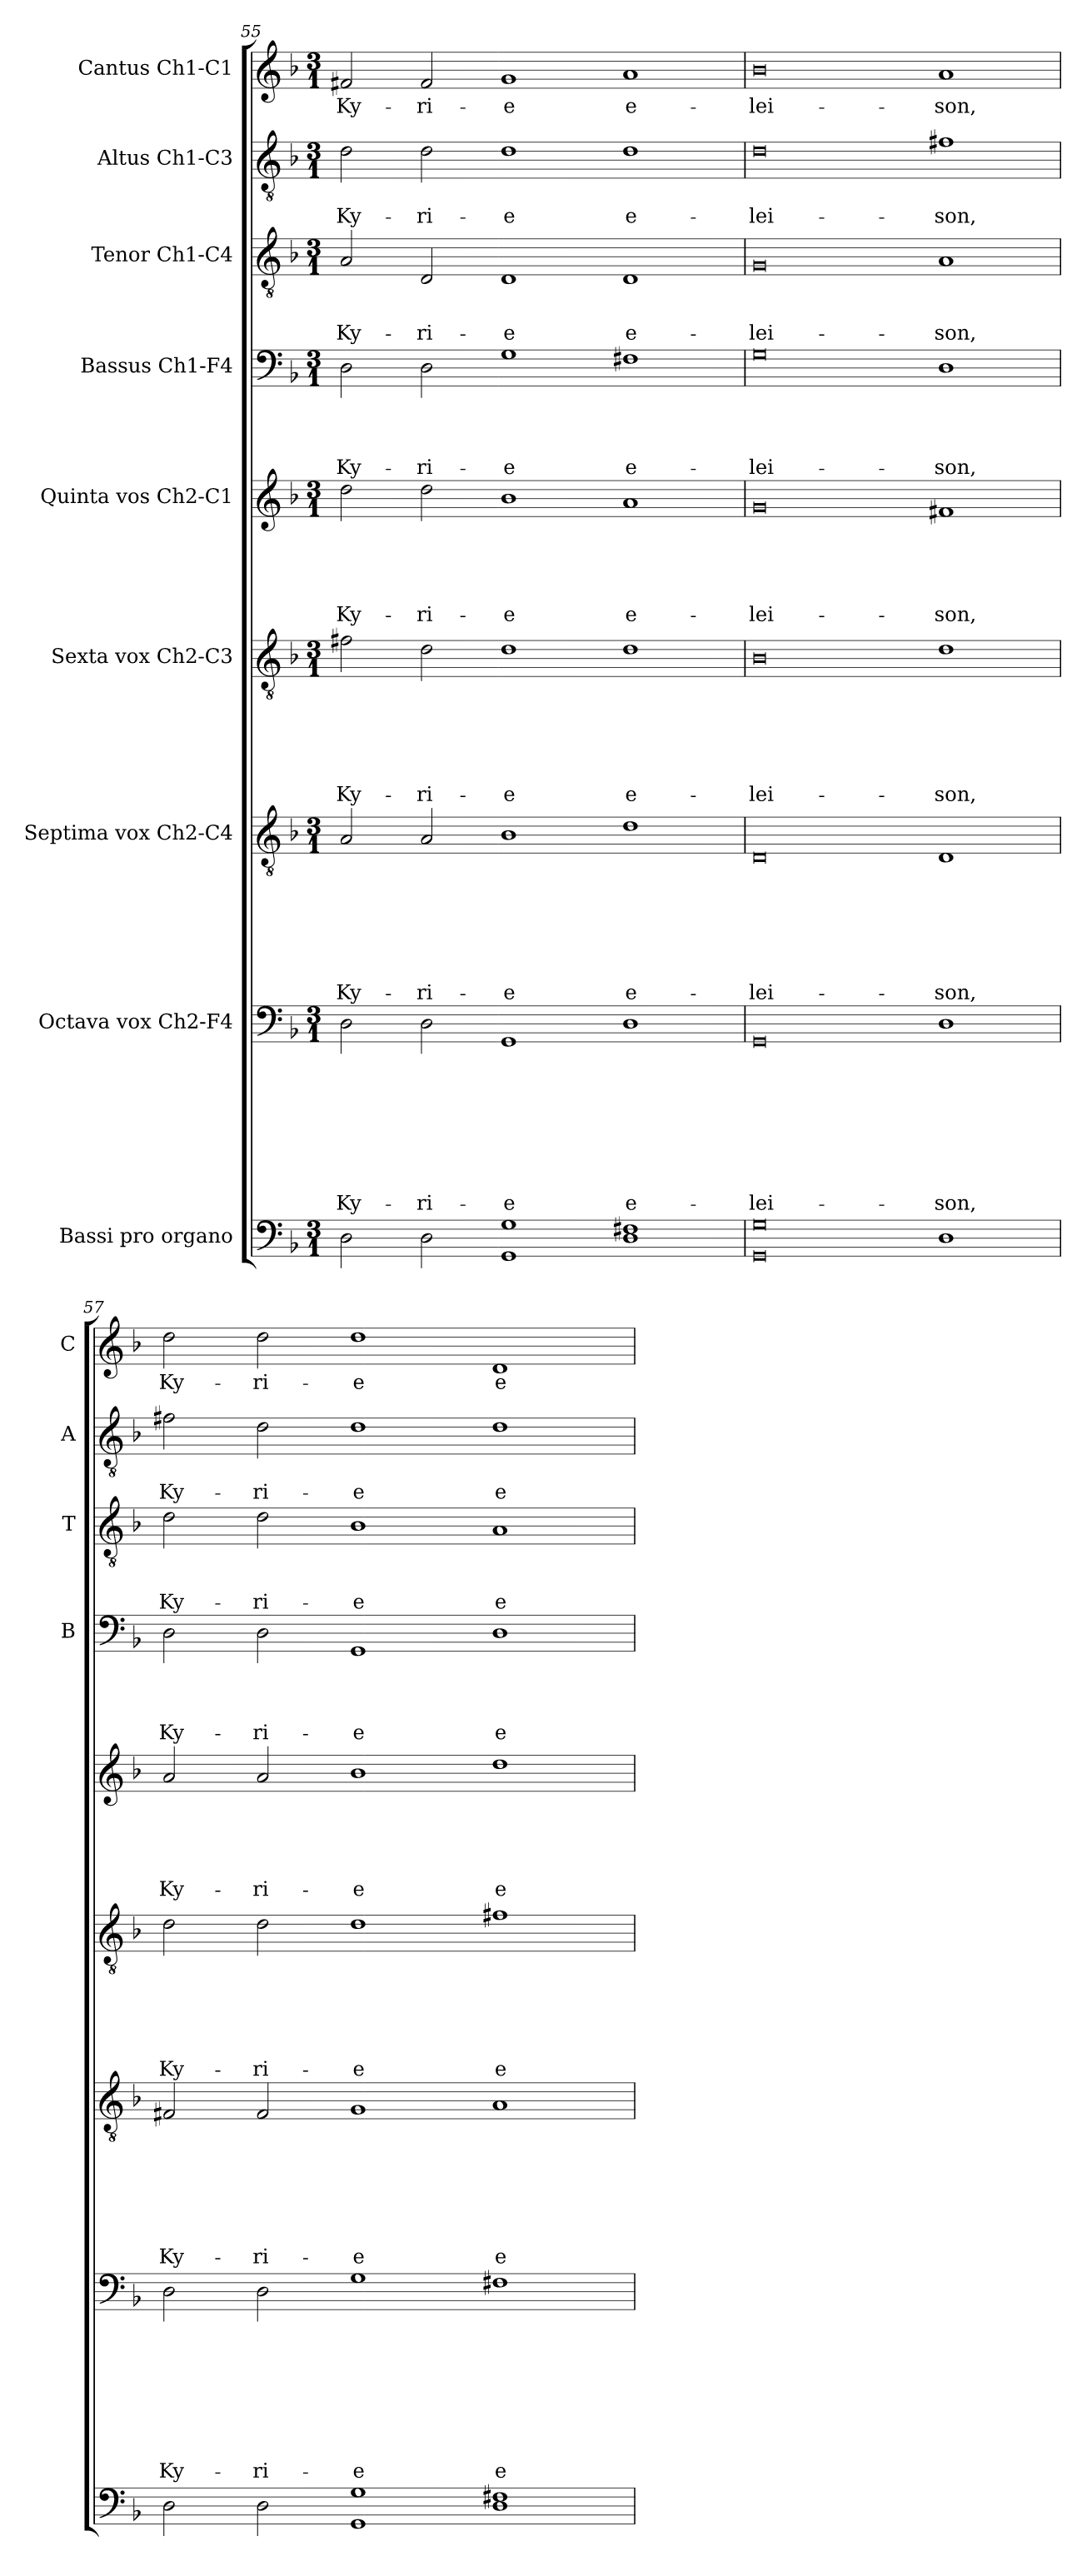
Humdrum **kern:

**kern	**kern	**text	**text	**text	**text	**text	**text	**text	**text	**kern	**text	**text	**text	**text	**text	**text	**text	**kern	**text	**text	**text	**text	**text	**text	**kern	**text	**text	**text	**text	**text	**kern	**text	**text	**text	**text	**kern	**text	**text	**text	**kern	**text	**text	**kern	**text
*part9	*part8	*part8	*part8	*part8	*part8	*part8	*part8	*part8	*part8	*part7	*part7	*part7	*part7	*part7	*part7	*part7	*part7	*part6	*part6	*part6	*part6	*part6	*part6	*part6	*part5	*part5	*part5	*part5	*part5	*part5	*part4	*part4	*part4	*part4	*part4	*part3	*part3	*part3	*part3	*part2	*part2	*part2	*part1	*part1
*staff9	*staff8	*staff8	*staff8	*staff8	*staff8	*staff8	*staff8	*staff8	*staff8	*staff7	*staff7	*staff7	*staff7	*staff7	*staff7	*staff7	*staff7	*staff6	*staff6	*staff6	*staff6	*staff6	*staff6	*staff6	*staff5	*staff5	*staff5	*staff5	*staff5	*staff5	*staff4	*staff4	*staff4	*staff4	*staff4	*staff3	*staff3	*staff3	*staff3	*staff2	*staff2	*staff2	*staff1	*staff1
*I"Bassi pro  organo	*I"Octava vox Ch2-F4	*	*	*	*	*	*	*	*	*I"Septima vox Ch2-C4	*	*	*	*	*	*	*	*I"Sexta vox Ch2-C3	*	*	*	*	*	*	*I"Quinta vos Ch2-C1	*	*	*	*	*	*I"Bassus Ch1-F4	*	*	*	*	*I"Tenor Ch1-C4	*	*	*	*I"Altus Ch1-C3	*	*	*I"Cantus Ch1-C1	*
*	*	*	*	*	*	*	*	*	*	*	*	*	*	*	*	*	*	*	*	*	*	*	*	*	*	*	*	*	*	*	*I'B	*	*	*	*	*I'T	*	*	*	*I'A	*	*	*I'C	*
*clefF4	*clefF4	*	*	*	*	*	*	*	*	*clefGv2	*	*	*	*	*	*	*	*clefGv2	*	*	*	*	*	*	*clefG2	*	*	*	*	*	*clefF4	*	*	*	*	*clefGv2	*	*	*	*clefGv2	*	*	*clefG2	*
*k[b-]	*k[b-]	*	*	*	*	*	*	*	*	*k[b-]	*	*	*	*	*	*	*	*k[b-]	*	*	*	*	*	*	*k[b-]	*	*	*	*	*	*k[b-]	*	*	*	*	*k[b-]	*	*	*	*k[b-]	*	*	*k[b-]	*
*F:	*F:	*	*	*	*	*	*	*	*	*F:	*	*	*	*	*	*	*	*F:	*	*	*	*	*	*	*F:	*	*	*	*	*	*F:	*	*	*	*	*F:	*	*	*	*F:	*	*	*F:	*
*M3/1	*M3/1	*	*	*	*	*	*	*	*	*M3/1	*	*	*	*	*	*	*	*M3/1	*	*	*	*	*	*	*M3/1	*	*	*	*	*	*M3/1	*	*	*	*	*M3/1	*	*	*	*M3/1	*	*	*M3/1	*
=55	=55	=55	=55	=55	=55	=55	=55	=55	=55	=55	=55	=55	=55	=55	=55	=55	=55	=55	=55	=55	=55	=55	=55	=55	=55	=55	=55	=55	=55	=55	=55	=55	=55	=55	=55	=55	=55	=55	=55	=55	=55	=55	=55	=55
!	!	!	!	!	!	!	!	!	!LO:LY:b	!	!	!	!	!	!	!	!LO:LY:b	!	!	!	!	!	!	!LO:LY:b	!	!	!	!	!	!LO:LY:b	!	!	!	!	!LO:LY:b	!	!	!	!LO:LY:b	!	!	!LO:LY:b	!	!LO:LY:b
2D\	2D\	.	.	.	.	.	.	.	Ky-	2A/	.	.	.	.	.	.	Ky-	2f#X\	.	.	.	.	.	Ky-	2dd\	.	.	.	.	Ky-	2D\	.	.	.	Ky-	2A/	.	.	Ky-	2d\	.	Ky-	2f#X/	Ky-
!	!	!	!	!	!	!	!	!	!LO:LY:b	!	!	!	!	!	!	!	!LO:LY:b	!	!	!	!	!	!	!LO:LY:b	!	!	!	!	!	!LO:LY:b	!	!	!	!	!LO:LY:b	!	!	!	!LO:LY:b	!	!	!LO:LY:b	!	!LO:LY:b
2D\	2D\	.	.	.	.	.	.	.	-ri-	2A/	.	.	.	.	.	.	-ri-	2d\	.	.	.	.	.	-ri-	2dd\	.	.	.	.	-ri-	2D\	.	.	.	-ri-	2D/	.	.	-ri-	2d\	.	-ri-	2f#/	-ri-
!	!	!	!	!	!	!	!	!	!LO:LY:b	!	!	!	!	!	!	!	!LO:LY:b	!	!	!	!	!	!	!LO:LY:b	!	!	!	!	!	!LO:LY:b	!	!	!	!	!LO:LY:b	!	!	!	!LO:LY:b	!	!	!LO:LY:b	!	!LO:LY:b
1GG 1G	1GG	.	.	.	.	.	.	.	-e	1B-	.	.	.	.	.	.	-e	1d	.	.	.	.	.	-e	1b-	.	.	.	.	-e	1G	.	.	.	-e	1D	.	.	-e	1d	.	-e	1g	-e
!	!	!	!	!	!	!	!	!	!LO:LY:b	!	!	!	!	!	!	!	!LO:LY:b	!	!	!	!	!	!	!LO:LY:b	!	!	!	!	!	!LO:LY:b	!	!	!	!	!LO:LY:b	!	!	!	!LO:LY:b	!	!	!LO:LY:b	!	!LO:LY:b
1D 1F#X	1D	.	.	.	.	.	.	.	e-	1d	.	.	.	.	.	.	e-	1d	.	.	.	.	.	e-	1a	.	.	.	.	e-	1F#X	.	.	.	e-	1D	.	.	e-	1d	.	e-	1a	e-
!!LO:PB:g=z
=56	=56	=56	=56	=56	=56	=56	=56	=56	=56	=56	=56	=56	=56	=56	=56	=56	=56	=56	=56	=56	=56	=56	=56	=56	=56	=56	=56	=56	=56	=56	=56	=56	=56	=56	=56	=56	=56	=56	=56	=56	=56	=56	=56	=56
!	!	!	!	!	!	!	!	!	!LO:LY:b	!	!	!	!	!	!	!	!LO:LY:b	!	!	!	!	!	!	!LO:LY:b	!	!	!	!	!	!LO:LY:b	!	!	!	!	!LO:LY:b	!	!	!	!LO:LY:b	!	!	!LO:LY:b	!	!LO:LY:b
0GG 0G	0GG	.	.	.	.	.	.	.	-lei-	0D	.	.	.	.	.	.	-lei-	0B-	.	.	.	.	.	-lei-	0g	.	.	.	.	-lei-	0G	.	.	.	-lei-	0G	.	.	-lei-	0d	.	-lei-	0b-	-lei-
!	!	!	!	!	!	!	!	!	!LO:LY:b	!	!	!	!	!	!	!	!LO:LY:b	!	!	!	!	!	!	!LO:LY:b	!	!	!	!	!	!LO:LY:b	!	!	!	!	!LO:LY:b	!	!	!	!LO:LY:b	!	!	!LO:LY:b	!	!LO:LY:b
1D	1D	.	.	.	.	.	.	.	-son,	1D	.	.	.	.	.	.	-son,	1d	.	.	.	.	.	-son,	1f#X	.	.	.	.	-son,	1D	.	.	.	-son,	1A	.	.	-son,	1f#X	.	-son,	1a	-son,
=57	=57	=57	=57	=57	=57	=57	=57	=57	=57	=57	=57	=57	=57	=57	=57	=57	=57	=57	=57	=57	=57	=57	=57	=57	=57	=57	=57	=57	=57	=57	=57	=57	=57	=57	=57	=57	=57	=57	=57	=57	=57	=57	=57	=57
!	!	!	!	!	!	!	!	!	!LO:LY:b	!	!	!	!	!	!	!	!LO:LY:b	!	!	!	!	!	!	!LO:LY:b	!	!	!	!	!	!LO:LY:b	!	!	!	!	!LO:LY:b	!	!	!	!LO:LY:b	!	!	!LO:LY:b	!	!LO:LY:b
2D\	2D\	.	.	.	.	.	.	.	Ky-	2F#X/	.	.	.	.	.	.	Ky-	2d\	.	.	.	.	.	Ky-	2a/	.	.	.	.	Ky-	2D\	.	.	.	Ky-	2d\	.	.	Ky-	2f#X\	.	Ky-	2dd\	Ky-
!	!	!	!	!	!	!	!	!	!LO:LY:b	!	!	!	!	!	!	!	!LO:LY:b	!	!	!	!	!	!	!LO:LY:b	!	!	!	!	!	!LO:LY:b	!	!	!	!	!LO:LY:b	!	!	!	!LO:LY:b	!	!	!LO:LY:b	!	!LO:LY:b
2D\	2D\	.	.	.	.	.	.	.	-ri-	2F#/	.	.	.	.	.	.	-ri-	2d\	.	.	.	.	.	-ri-	2a/	.	.	.	.	-ri-	2D\	.	.	.	-ri-	2d\	.	.	-ri-	2d\	.	-ri-	2dd\	-ri-
!	!	!	!	!	!	!	!	!	!LO:LY:b	!	!	!	!	!	!	!	!LO:LY:b	!	!	!	!	!	!	!LO:LY:b	!	!	!	!	!	!LO:LY:b	!	!	!	!	!LO:LY:b	!	!	!	!LO:LY:b	!	!	!LO:LY:b	!	!LO:LY:b
1GG 1G	1G	.	.	.	.	.	.	.	-e	1G	.	.	.	.	.	.	-e	1d	.	.	.	.	.	-e	1b-	.	.	.	.	-e	1GG	.	.	.	-e	1B-	.	.	-e	1d	.	-e	1dd	-e
!	!	!	!	!	!	!	!	!	!LO:LY:b	!	!	!	!	!	!	!	!LO:LY:b	!	!	!	!	!	!	!LO:LY:b	!	!	!	!	!	!LO:LY:b	!	!	!	!	!LO:LY:b	!	!	!	!LO:LY:b	!	!	!LO:LY:b	!	!LO:LY:b
1D 1F#X	1F#X	.	.	.	.	.	.	.	e-	1A	.	.	.	.	.	.	e-	1f#X	.	.	.	.	.	e-	1dd	.	.	.	.	e-	1D	.	.	.	e-	1A	.	.	e-	1d	.	e-	1d	e-
=	=	=	=	=	=	=	=	=	=	=	=	=	=	=	=	=	=	=	=	=	=	=	=	=	=	=	=	=	=	=	=	=	=	=	=	=	=	=	=	=	=	=	=	=
*-	*-	*-	*-	*-	*-	*-	*-	*-	*-	*-	*-	*-	*-	*-	*-	*-	*-	*-	*-	*-	*-	*-	*-	*-	*-	*-	*-	*-	*-	*-	*-	*-	*-	*-	*-	*-	*-	*-	*-	*-	*-	*-	*-	*-
